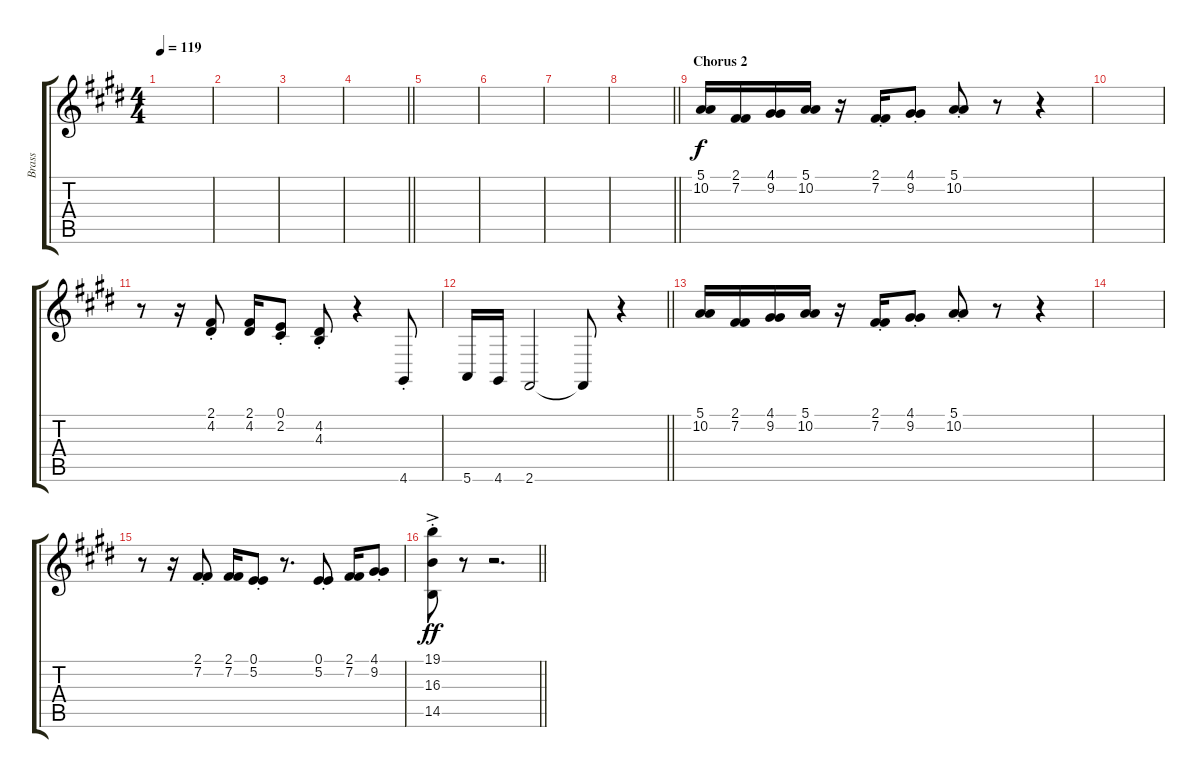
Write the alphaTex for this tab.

\track ("Brass" "Brass") {instrument brasssection bank 101}
\staff {score tabs}
\tuning (E4 B3 G3 D3 A2 E2) {hide}
\ts (4 4)
\tempo 119
\clef g2
\ks e
|
|
|
\barLineRight lightlight
|
|
|
|
\barLineRight lightlight
|
\section ("" "Chorus 2")
(5.1 10.2).16 (2.1 7.2).16 (4.1 9.2).16 (5.1 10.2).16 r.16 (2.1{st} 7.2{st}).16 (4.1{st} 9.2{st}).8 (5.1{st} 10.2{st}).8 r.8 r.4 |
|
r.8 r.16 (2.1{st} 4.2{st}).8 (2.1 4.2).16 (0.1{st} 2.2{st}).8 (4.2{st} 4.3{st}).8 r.4 4.6{st}.8 |
\barLineRight lightlight
5.6.16 4.6.16 2.6.2 2.6{t}.8 r.4 |
(5.1 10.2).16 (2.1 7.2).16 (4.1 9.2).16 (5.1 10.2).16 r.16 (2.1{st} 7.2{st}).16 (4.1{st} 9.2{st}).8 (5.1{st} 10.2{st}).8 r.8 r.4 |
|
r.8 r.16 (2.1{st} 7.2{st}).8 (2.1 7.2).16 (0.1{st} 5.2{st}).8 r.8{d} (0.1{st} 5.2{st}).8 (2.1 7.2).16 (4.1{st} 9.2{st}).8 |
\barLineRight lightlight
(19.1{ac st} 16.3{ac st} 14.5{ac st}).8{dy ff} r.8 r.2{d}
